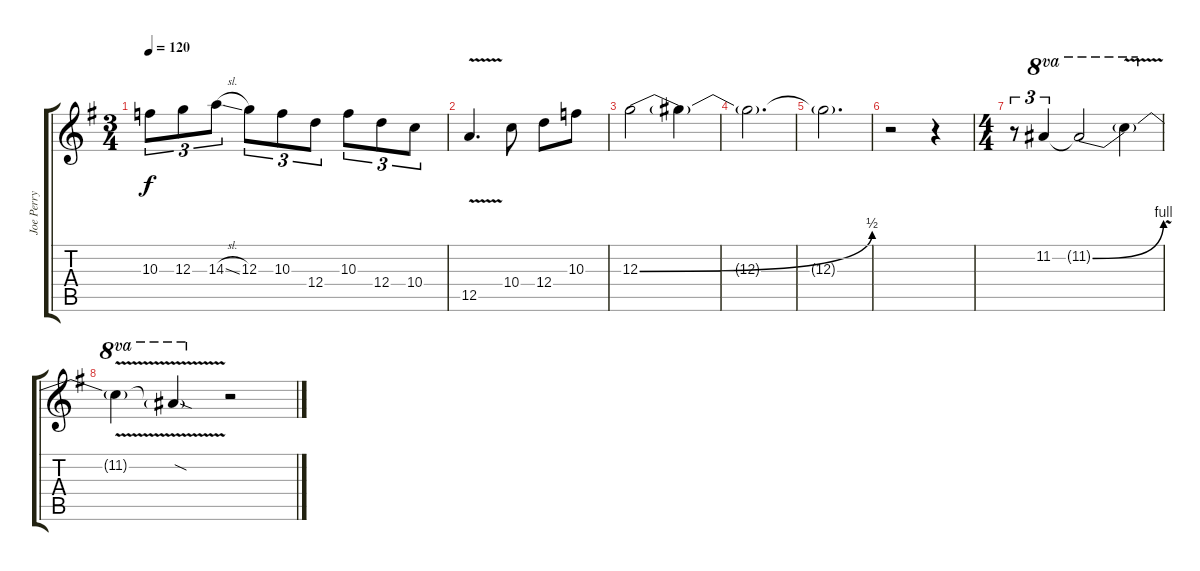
\track ("Joe Perry" "Joe Perry") {instrument distortionguitar}
\staff {score tabs}
\tuning (E4 B3 G3 D3 A2 E2) {hide}
\ts (3 4)
\tempo 120
\clef g2
\ks g
10.3.8{tu (3 2) dy f} 12.3.8{tu (3 2)} 14.3{sl}.8{tu (3 2)} 12.3.8{tu (3 2)} 10.3.8{tu (3 2)} 12.4.8{tu (3 2)} 10.3.8{tu (3 2)} 12.4.8{tu (3 2)} 10.4.8{tu (3 2)} |
12.5{v}.4{d} 10.4.8 12.4.8 10.3.8 |
12.3{be (bend 0 0 60 2)}.2 12.3{t}.4 |
12.3{t}.2{d} |
12.3{t}.2{d} |
r.2 r.4 |
\ts (4 4)
r.8{tu (3 2)} 11.2.4{tu (3 2) ot 8va} 11.2{be (bend 0 0 60 4) t}.2{ot 8va} 11.2{v t}.4{ot 8va} |
11.2{v t}.4{ot 8va} 11.2{sod t}.4{ot 8va} r.2
